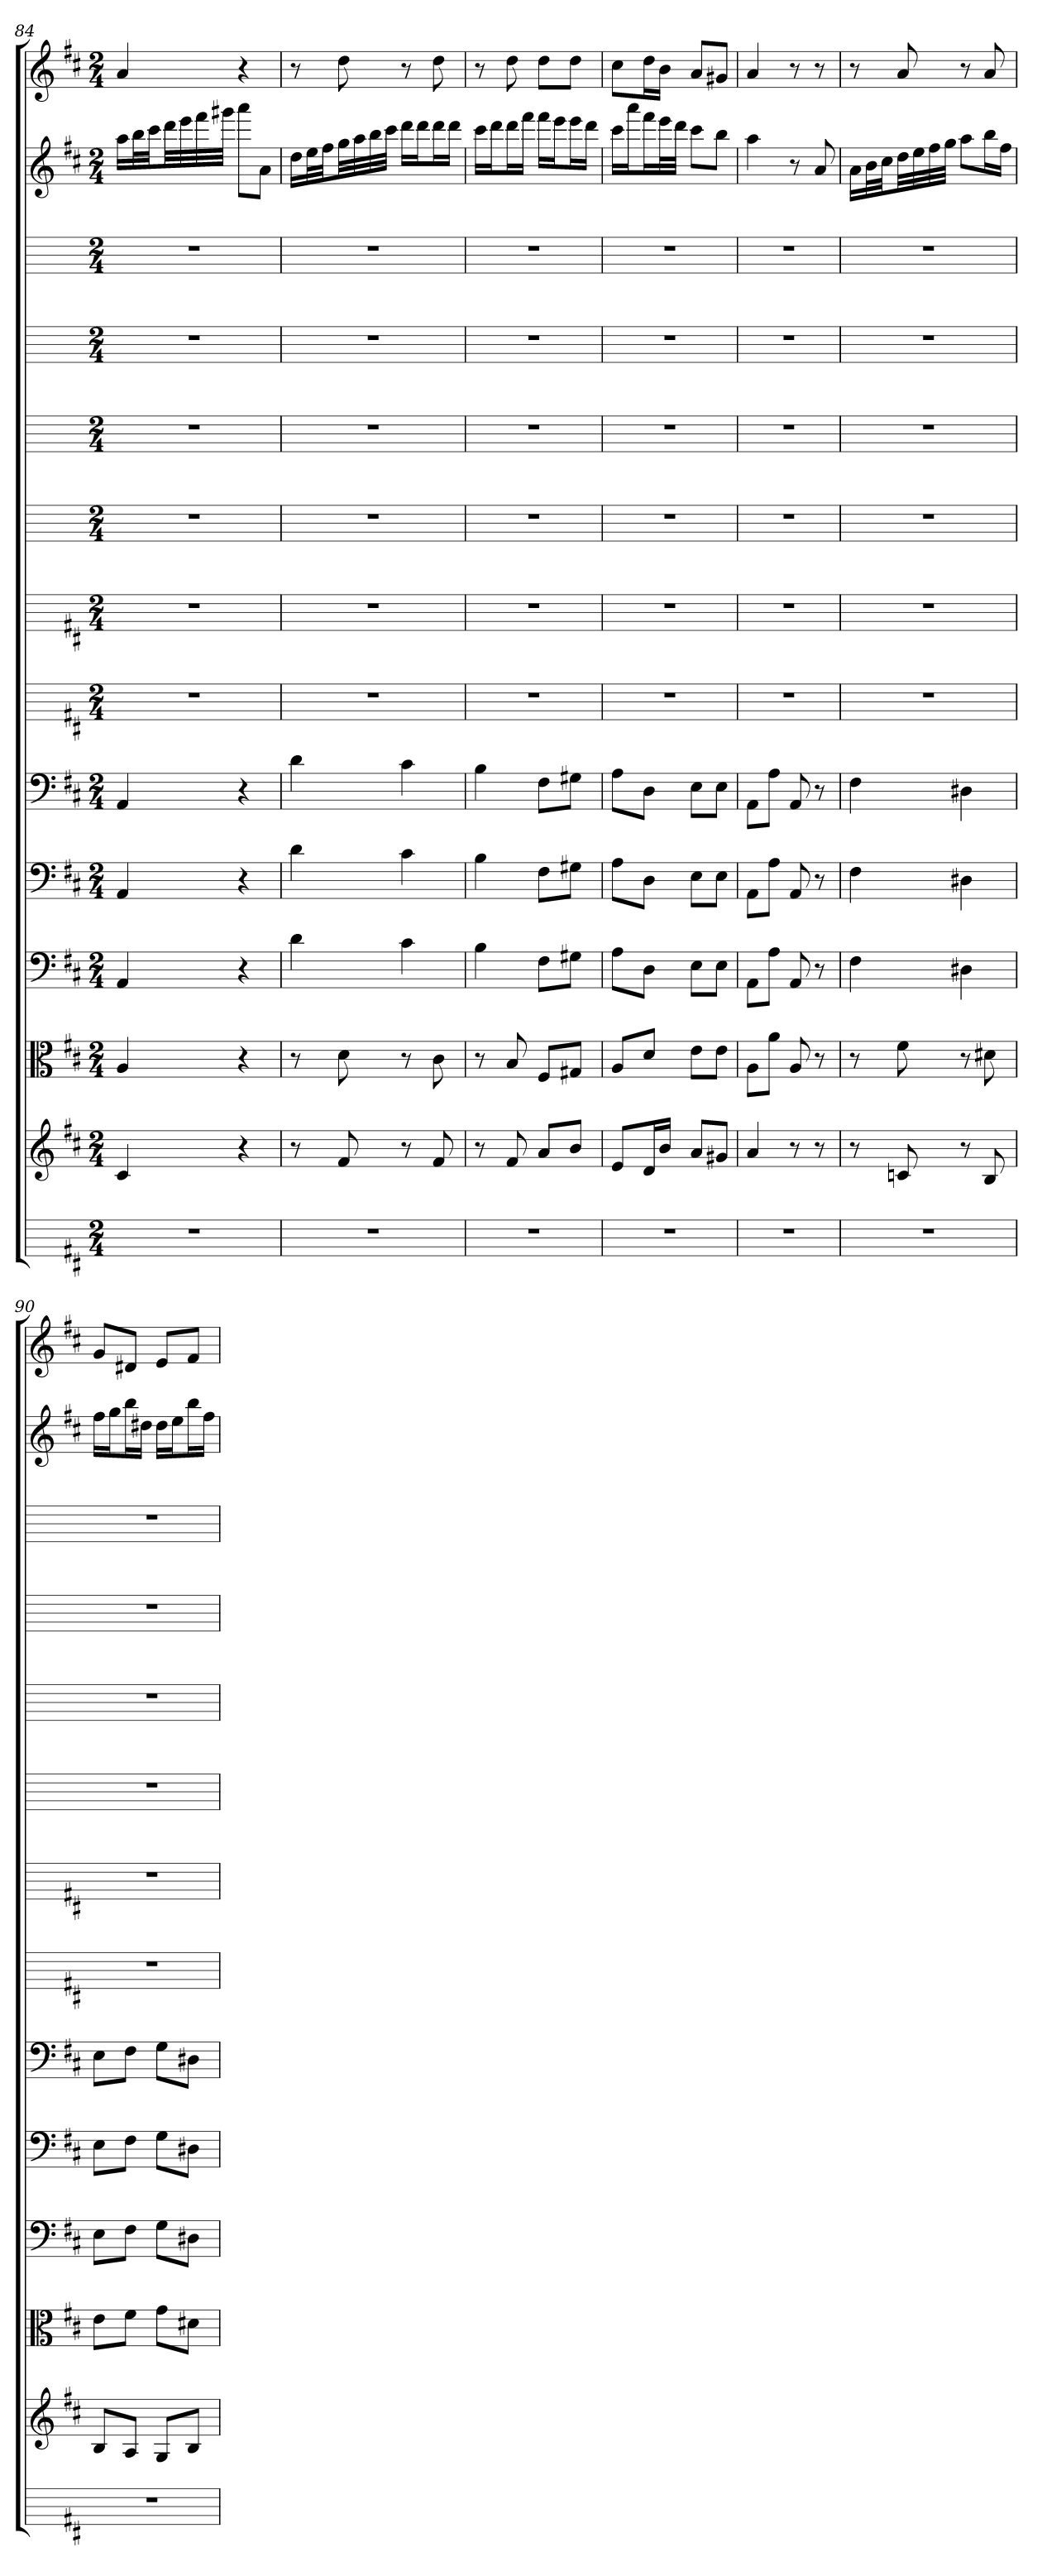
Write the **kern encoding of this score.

**kern	**kern	**kern	**kern	**kern	**kern	**kern	**kern	**kern	**kern	**kern	**kern	**kern	**kern
*part14	*part13	*part12	*part11	*part10	*part9	*part8	*part7	*part6	*part5	*part4	*part3	*part2	*part1
*staff14	*staff13	*staff12	*staff11	*staff10	*staff9	*staff8	*staff7	*staff6	*staff5	*staff4	*staff3	*staff2	*staff1
*	*	*clefC3	*clefF4	*clefF4	*clefF4	*	*	*	*	*	*	*	*
*k[f#c#]	*k[f#c#]	*k[f#c#]	*k[f#c#]	*k[f#c#]	*k[f#c#]	*k[f#c#]	*k[f#c#]	*k[]	*k[]	*k[]	*k[]	*k[f#c#]	*k[f#c#]
*D:	*D:	*D:	*D:	*D:	*D:	*D:	*D:	*	*	*	*	*D:	*D:
*M2/4	*M2/4	*M2/4	*M2/4	*M2/4	*M2/4	*M2/4	*M2/4	*M2/4	*M2/4	*M2/4	*M2/4	*M2/4	*M2/4
=84	=84	=84	=84	=84	=84	=84	=84	=84	=84	=84	=84	=84	=84
2r	4c#	4A	4AA	4AA	4AA	2r	2r	2r	2r	2r	2r	16aaLL	4a
.	.	.	.	.	.	.	.	.	.	.	.	32bbL	.
.	.	.	.	.	.	.	.	.	.	.	.	32ccc#JJ	.
.	.	.	.	.	.	.	.	.	.	.	.	32dddLL	.
.	.	.	.	.	.	.	.	.	.	.	.	32eee	.
.	.	.	.	.	.	.	.	.	.	.	.	32fff#	.
.	.	.	.	.	.	.	.	.	.	.	.	32ggg#XJJJ	.
.	4r	4r	4r	4r	4r	.	.	.	.	.	.	8aaaL	4r
.	.	.	.	.	.	.	.	.	.	.	.	8aJ	.
=85	=85	=85	=85	=85	=85	=85	=85	=85	=85	=85	=85	=85	=85
2r	8r	8r	4d	4d	4d	2r	2r	2r	2r	2r	2r	16ddLL	8r
.	.	.	.	.	.	.	.	.	.	.	.	32eeL	.
.	.	.	.	.	.	.	.	.	.	.	.	32ff#JJ	.
.	8f#	8d	.	.	.	.	.	.	.	.	.	32ggLL	8dd
.	.	.	.	.	.	.	.	.	.	.	.	32aa	.
.	.	.	.	.	.	.	.	.	.	.	.	32bb	.
.	.	.	.	.	.	.	.	.	.	.	.	32ccc#JJJ	.
.	8r	8r	4c#	4c#	4c#	.	.	.	.	.	.	16dddLL	8r
.	.	.	.	.	.	.	.	.	.	.	.	16dddJ	.
.	8f#	8c#	.	.	.	.	.	.	.	.	.	16dddL	8dd
.	.	.	.	.	.	.	.	.	.	.	.	16dddJJ	.
=86	=86	=86	=86	=86	=86	=86	=86	=86	=86	=86	=86	=86	=86
2r	8r	8r	4B	4B	4B	2r	2r	2r	2r	2r	2r	16ccc#LL	8r
.	.	.	.	.	.	.	.	.	.	.	.	16dddJ	.
.	8f#	8B	.	.	.	.	.	.	.	.	.	16dddL	8dd
.	.	.	.	.	.	.	.	.	.	.	.	16fff#JJ	.
.	8aL	8F#/L	8F#\L	8F#\L	8F#\L	.	.	.	.	.	.	16fff#LL	8ddL
.	.	.	.	.	.	.	.	.	.	.	.	16eeeJ	.
.	8bJ	8G#X/J	8G#X\J	8G#X\J	8G#X\J	.	.	.	.	.	.	16eeeL	8ddJ
.	.	.	.	.	.	.	.	.	.	.	.	16dddJJ	.
=87	=87	=87	=87	=87	=87	=87	=87	=87	=87	=87	=87	=87	=87
2r	8eL	8A/L	8A\L	8A\L	8A\L	2r	2r	2r	2r	2r	2r	16ccc#LL	8cc#L
.	.	.	.	.	.	.	.	.	.	.	.	16aaaJ	.
.	16dL	8d/J	8D\J	8D\J	8D\J	.	.	.	.	.	.	16fff#L	16ddL
.	16bJJ	.	.	.	.	.	.	.	.	.	.	32eeeL	16bJJ
.	.	.	.	.	.	.	.	.	.	.	.	32dddJJJ	.
.	8aL	8e\L	8E\L	8E\L	8E\L	.	.	.	.	.	.	8ccc#L	8aL
.	8g#XJ	8e\J	8E\J	8E\J	8E\J	.	.	.	.	.	.	8bbJ	8g#XJ
=88	=88	=88	=88	=88	=88	=88	=88	=88	=88	=88	=88	=88	=88
2r	4a	8A\L	8AA\L	8AA\L	8AA\L	2r	2r	2r	2r	2r	2r	4aa	4a
.	.	8a\J	8A\J	8A\J	8A\J	.	.	.	.	.	.	.	.
.	8r	8A	8AA	8AA	8AA	.	.	.	.	.	.	8r	8r
.	8r	8r	8r	8r	8r	.	.	.	.	.	.	8a	8r
=89	=89	=89	=89	=89	=89	=89	=89	=89	=89	=89	=89	=89	=89
2r	8r	8r	4F#	4F#	4F#	2r	2r	2r	2r	2r	2r	16aLL	8r
.	.	.	.	.	.	.	.	.	.	.	.	32bL	.
.	.	.	.	.	.	.	.	.	.	.	.	32cc#JJ	.
.	8cn	8f#	.	.	.	.	.	.	.	.	.	32ddLL	8a
.	.	.	.	.	.	.	.	.	.	.	.	32ee	.
.	.	.	.	.	.	.	.	.	.	.	.	32ff#	.
.	.	.	.	.	.	.	.	.	.	.	.	32ggJJJ	.
.	8r	8r	4D#X	4D#X	4D#X	.	.	.	.	.	.	8aaL	8r
.	8B	8d#X	.	.	.	.	.	.	.	.	.	16bbL	8a
.	.	.	.	.	.	.	.	.	.	.	.	16ff#JJ	.
=90	=90	=90	=90	=90	=90	=90	=90	=90	=90	=90	=90	=90	=90
2r	8BL	8e\L	8E\L	8E\L	8E\L	2r	2r	2r	2r	2r	2r	16ff#LL	8gL
.	.	.	.	.	.	.	.	.	.	.	.	16ggJ	.
.	8AJ	8f#\J	8F#\J	8F#\J	8F#\J	.	.	.	.	.	.	16bbL	8d#XJ
.	.	.	.	.	.	.	.	.	.	.	.	16dd#XJJ	.
.	8GL	8g\L	8G\L	8G\L	8G\L	.	.	.	.	.	.	16dd#LL	8eL
.	.	.	.	.	.	.	.	.	.	.	.	16eeJ	.
.	8BJ	8d#X\J	8D#X\J	8D#X\J	8D#X\J	.	.	.	.	.	.	16bbL	8f#J
.	.	.	.	.	.	.	.	.	.	.	.	16ff#JJ	.
=	=	=	=	=	=	=	=	=	=	=	=	=	=
*-	*-	*-	*-	*-	*-	*-	*-	*-	*-	*-	*-	*-	*-
